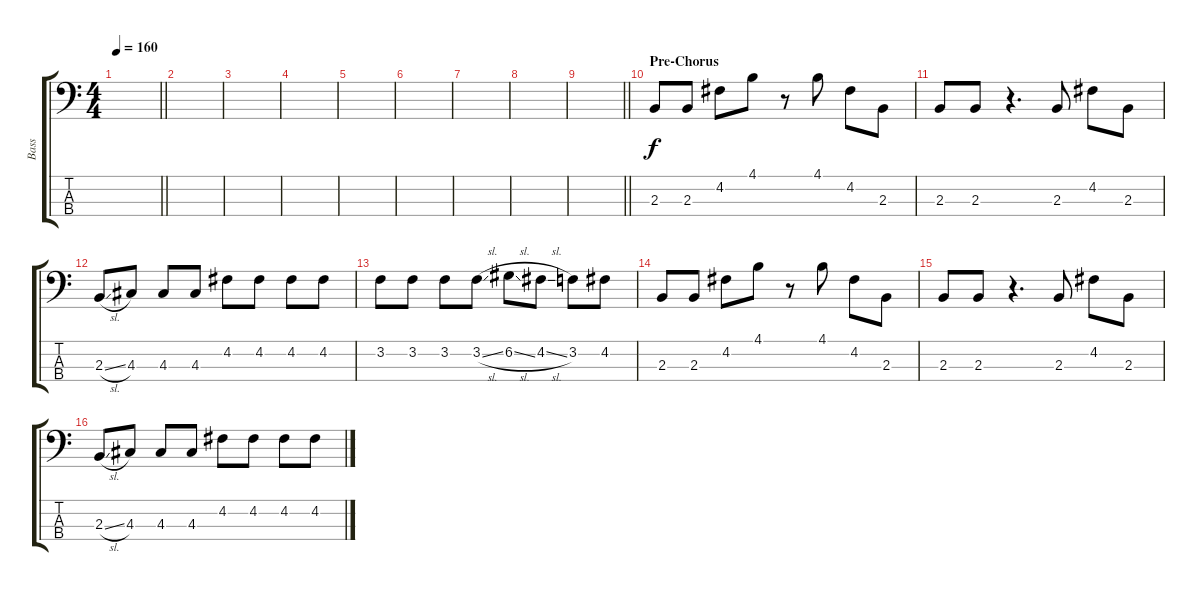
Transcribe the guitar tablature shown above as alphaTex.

\track ("Bass" "Bass") {instrument electricbassfinger}
\staff {score tabs}
\tuning (G2 D2 A1 E1) {hide}
\ts (4 4)
\tempo 160
\clef f4
\barLineRight lightlight
\ks c
|
|
|
|
|
|
|
|
\barLineRight lightlight
|
\section ("" "Pre-Chorus")
2.3.8 2.3.8 4.2.8 4.1.8 r.8 4.1.8 4.2.8 2.3.8 |
2.3.8 2.3.8 r.4{d} 2.3.8 4.2.8 2.3.8 |
2.3{sl}.8 4.3.8 4.3.8 4.3.8 4.2.8 4.2.8 4.2.8 4.2.8 |
3.2.8 3.2.8 3.2.8 3.2{sl}.8 6.2{sl}.8 4.2{sl}.8 3.2.8 4.2.8 |
2.3.8 2.3.8 4.2.8 4.1.8 r.8 4.1.8 4.2.8 2.3.8 |
2.3.8 2.3.8 r.4{d} 2.3.8 4.2.8 2.3.8 |
2.3{sl}.8 4.3.8 4.3.8 4.3.8 4.2.8 4.2.8 4.2.8 4.2.8
